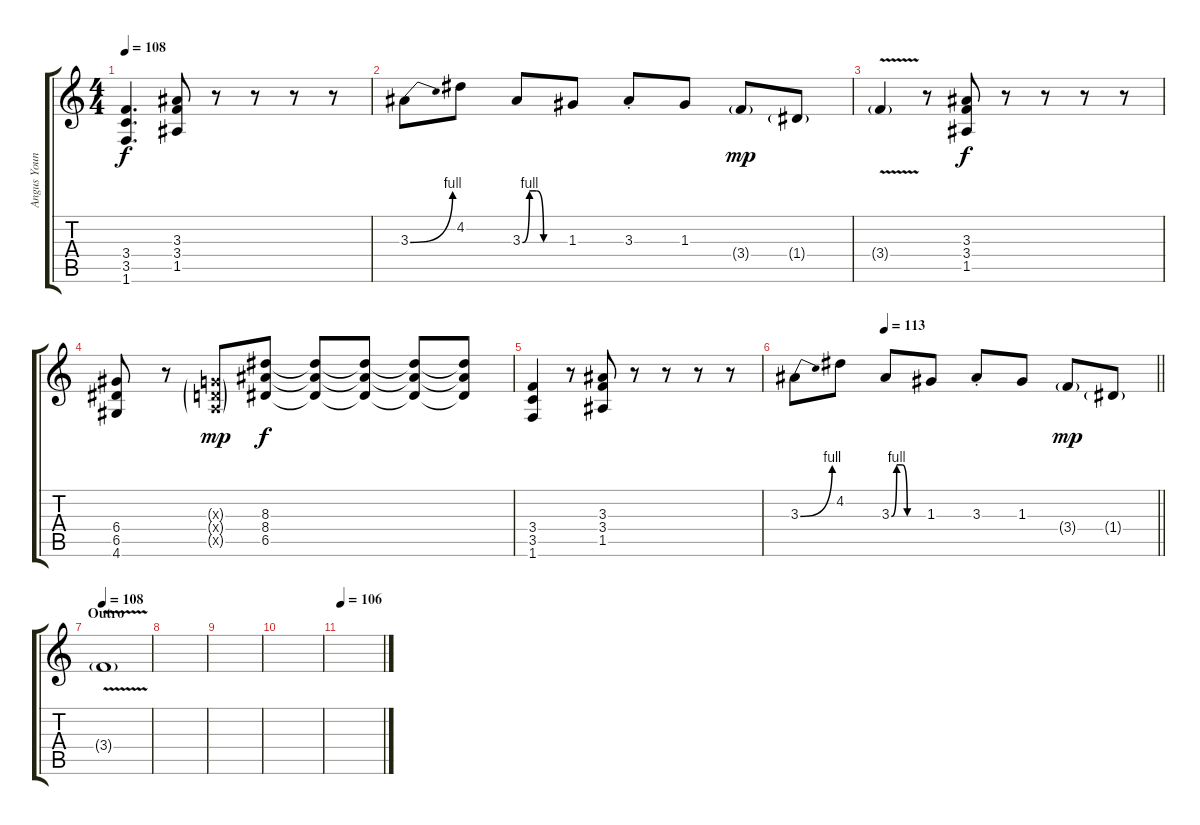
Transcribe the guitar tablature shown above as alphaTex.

\track ("Angus Young Lead" "Angus Youn") {instrument overdrivenguitar}
\staff {score tabs}
\tuning (E4 B3 G3 D3 A2 E2) {hide}
\ts (4 4)
\tempo 108
\clef g2
\ks c
(3.4 3.5 1.6).4{d dy f} (3.3 3.4 1.5).8 r.8 r.8 r.8 r.8 |
3.3{be (bend 0 0 60 4)}.8 4.2.8 3.3{be (custom 0 0 10 4 20 4 30 0 60 0)}.8 1.3.8 3.3{st}.8 1.3.8 3.4{g}.8{dy mp} 1.4{g}.8 |
3.4{v g}.4 r.8 (3.3 3.4 1.5).8{dy f} r.8 r.8 r.8 r.8 |
(6.4 6.5 4.6).8 r.8 (0.3{g x} 0.4{g x} 0.5{g x}).8{dy mp} (8.3 8.4 6.5).8{dy f} (8.3{t} 8.4{t} 6.5{t}).8 (8.3{t} 8.4{t} 6.5{t}).8 (8.3{t} 8.4{t} 6.5{t}).8 (8.3{t} 8.4{t} 6.5{t}).8 |
(3.4 3.5 1.6).4 r.8 (3.3 3.4 1.5).8 r.8 r.8 r.8 r.8 |
\tempo (113 0.25)
\barLineRight lightlight
3.3{be (bend 0 0 60 4)}.8 4.2.8 3.3{be (custom 0 0 10 4 20 4 30 0 60 0)}.8 1.3.8 3.3{st}.8 1.3.8 3.4{g}.8{dy mp} 1.4{g}.8 |
\section ("" "Outro")
\tempo 108
3.4{v g}.1 |
|
|
|
\tempo 106
